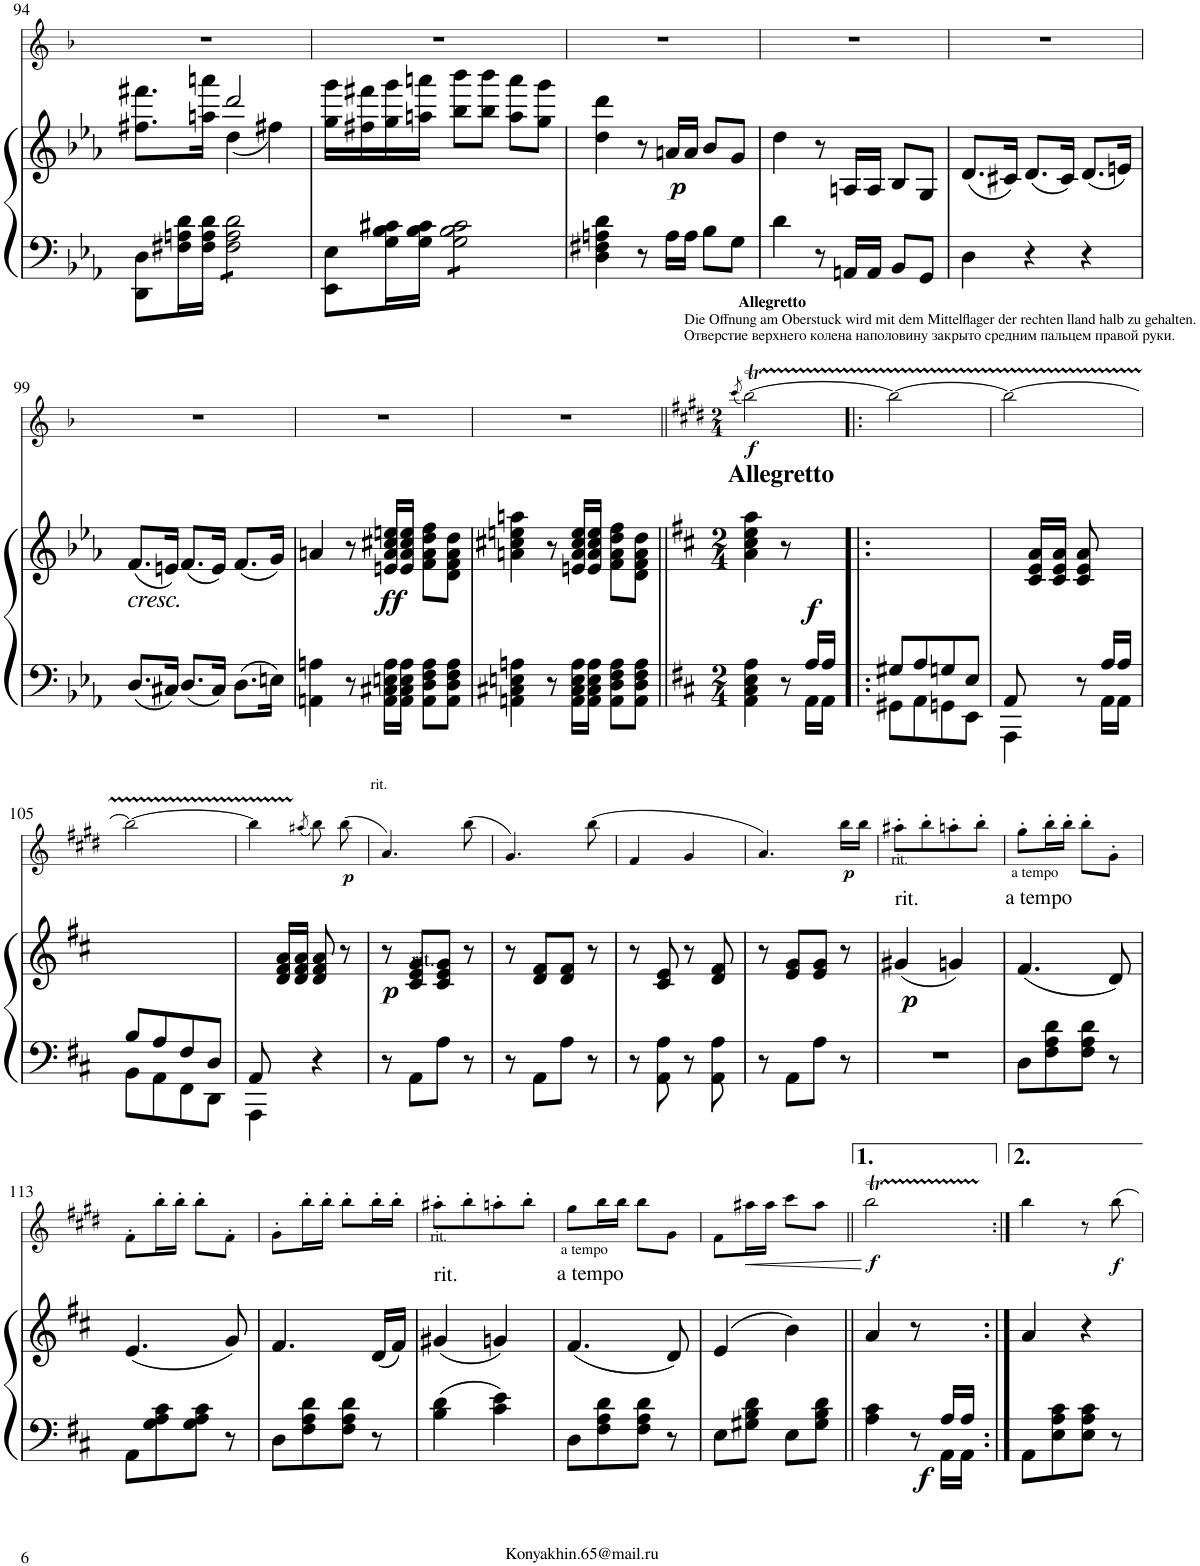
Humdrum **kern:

**kern	**kern	**dynam	**kern	**dynam
*part2	*part2	*part2	*part1	*part1
*staff3	*staff2	*staff2/3	*staff1	*staff1
*I"PIANO	*	*	*I"Clarinette in B   solo	*
*	*	*	*I'Cl	*
!!LO:PB:g=z
*clefF4	*clefG2	*	*clefG2	*
*	*	*	*Trd1c2	*
*k[b-e-a-]	*k[b-e-a-]	*	*k[b-]	*
*M3/4	*M3/4	*	*M3/4	*
=94	=94	=94	=94	=94
*	*^	*	*	*
8DD\ 8D\L	8.ff#X\ 8.fff#X\L	4ryy	.	2.r	.
16F#X\ 16An\ 16d\L	.	.	.	.	.
16F#\ 16A\ 16d\JJ	16aan\ 16aaan\Jk	.	.	.	.
*tremolo	*	*	*	*	*
8F#\ 8A\ 8d\L	2ddd/	(4dd\	.	.	.
8F#\ 8A\ 8d\	.	.	.	.	.
8F#\ 8A\ 8d\	.	4ff#X\)	.	.	.
8F#\ 8A\ 8d\J	.	.	.	.	.
*Xtremolo	*	*	*	*	*
*	*v	*v	*	*	*
=95	=95	=95	=95	=95
8EE-\ 8E-\L	16gg\ 16ggg\LL	.	2.r	.
.	16ff#X\ 16fff#X\	.	.	.
16G\ 16B-\ 16c#X\L	16gg\ 16ggg\	.	.	.
16G\ 16B-\ 16c#\JJ	16aan\ 16aaan\JJ	.	.	.
*tremolo	*	*	*	*
8G\ 8B-\ 8c#\L	8bb-\ 8bbb-\L	.	.	.
8G\ 8B-\ 8c#\	8bb-\ 8bbb-\J	.	.	.
8G\ 8B-\ 8c#\	8aa\ 8aaa\L	.	.	.
8G\ 8B-\ 8c#\J	8gg\ 8ggg\J	.	.	.
*Xtremolo	*	*	*	*
=96	=96	=96	=96	=96
4D\ 4F#X\ 4An\ 4d\	4dd\ 4ddd\	.	2.r	.
8r	8r	.	.	.
!	!	!LO:DY:b	!	!
16A\LL	16an/LL	p	.	.
16A\JJ	16a/JJ	.	.	.
8B-\L	8b-/L	.	.	.
8G\J	8g/J	.	.	.
=97	=97	=97	=97	=97
4d\	4dd\	.	2.r	.
8r	8r	.	.	.
16AAn/LL	16An/LL	.	.	.
16AA/JJ	16A/JJ	.	.	.
8BB-/L	8B-/L	.	.	.
8GG/J	8G/J	.	.	.
=98	=98	=98	=98	=98
4D\	(8.d/L	.	2.r	.
.	16c#X/Jk)	.	.	.
4r	(8.d/L	.	.	.
.	16c#/Jk)	.	.	.
4r	(8.d/L	.	.	.
.	16en/Jk)	.	.	.
!!LO:LB:g=z
=99	=99	=99	=99	=99
!	!LO:TX:b:i:t=cresc.	!	!	!
8.D/L	(8.f/L	.	2.r	.
16C#X/Jk	16en/Jk)	.	.	.
8.D/L	(8.f/L	.	.	.
16C#/Jk	16e/Jk)	.	.	.
8.D\L	(8.f/L	.	.	.
16En\Jk	16g/Jk)	.	.	.
=100	=100	=100	=100	=100
4AAn\ 4An\	4an/	.	2.r	.
8r	8r	.	.	.
!	!	!LO:DY:b	!	!
16AA\ 16C#X\ 16En\ 16A\LL	16en/ 16a/ 16cc#X/ 16een/LL	ff	.	.
16AA\ 16C#\ 16E\ 16A\JJ	16e/ 16a/ 16cc#/ 16ee/JJ	.	.	.
8AA\ 8D\ 8F\ 8A\L	8f\ 8a\ 8dd\ 8ff\L	.	.	.
8AA\ 8D\ 8F\ 8A\J	8d\ 8f\ 8a\ 8dd\J	.	.	.
=101	=101	=101	=101	=101
4AAn\ 4C#X\ 4En\ 4An\	4an\ 4cc#X\ 4een\ 4aan\	.	2.r	.
8r	8r	.	.	.
16AA\ 16C#\ 16E\ 16A\LL	16en/ 16a/ 16cc#/ 16ee/LL	.	.	.
16AA\ 16C#\ 16E\ 16A\JJ	16e/ 16a/ 16cc#/ 16ee/JJ	.	.	.
8AA\ 8D\ 8F\ 8A\L	8f\ 8a\ 8dd\ 8ff\L	.	.	.
8AA\ 8D\ 8F\ 8A\J	8d\ 8f\ 8a\ 8dd\J	.	.	.
=102||	=102||	=102||	=102||	=102||
*k[f#c#]	*k[f#c#]	*	*k[f#c#g#d#]	*
*M2/4	*M2/4	*	*M2/4	*
.	.	.	(8qccc#/	.
*^	*	*	*	*
!	!	!	!	!LO:TX:a:t=Die Offnung am Oberstuck wird mit dem Mittelflager der rechten lland halb zu gehalten.	!
!	!	!	!	!LO:TX:a:t=Отверстие верхнего колена наполовину закрыто средним пальцем правой руки.	!
!	!	!	!	!LO:TX:a:B:t=Allegretto	!
!	!	!LO:TX:a:B:t=Allegretto	!	!	!
!	!	!	!	!	!LO:DY:b
4.ryy	4AA\ 4C#\ 4E\ 4A\	4a\ 4cc#\ 4ee\ 4aa\	.	[2bbT\)	f
.	8r	8r	.	.	.
!	!	!	!LO:DY:b	!	!
16A/LL	16AA\LL	8ryy	f	.	.
16A/JJ	16AA\JJ	.	.	.	.
=103!|:	=103!|:	=103!|:	=103!|:	=103!|:	=103!|:
8G#X/L	8GG#X\L	2ryy	.	2bb\_	.
8A/	8AA\	.	.	.	.
8Gn/	8GGn\	.	.	.	.
8E/J	8EE\J	.	.	.	.
=104	=104	=104	=104	=104	=104
8AA/	4AAA\	8ryy	.	2bb\_	.
4ryy	.	16c#/ 16e/ 16a/LL	.	.	.
.	.	16c#/ 16e/ 16a/JJ	.	.	.
.	8r	8c#/ 8e/ 8a/	.	.	.
16A/LL	16AA\LL	8ryy	.	.	.
16A/JJ	16AA\JJ	.	.	.	.
!!LO:LB:g=z
=105	=105	=105	=105	=105	=105
8B/L	8BB\L	2ryy	.	2bb\_	.
8A/	8AA\	.	.	.	.
8F#/	8FF#\	.	.	.	.
8D/J	8DD\J	.	.	.	.
=106	=106	=106	=106	=106	=106
8AA/	4AAA\	8ryy	.	4bbTTT\]	.
4.ryy	.	16d/ 16f#/ 16a/LL	.	.	.
.	.	16d/ 16f#/ 16a/JJ	.	.	.
.	.	.	.	(8qaa#X/	.
.	4r	8d/ 8f#/ 8a/	.	8bb\)	.
!	!	!	!	!	!LO:DY:b
.	.	8r	.	(8bb\	p
*v	*v	*	*	*	*
=107	=107	=107	=107	=107
!	!	!	!LO:TX:a:t=rit.	!
!	!	!LO:DY:b	!	!
8r	8r	p	4.a/)	.
!	!LO:TX:a:t=rit.	!	!	!
8AA\L	8c#/ 8e/ 8g/L	.	.	.
8A\J	8c#/ 8e/ 8g/J	.	.	.
8r	8r	.	(8bb\	.
=108	=108	=108	=108	=108
8r	8r	.	4.g#/)	.
8AA\L	8d/ 8f#/L	.	.	.
8A\J	8d/ 8f#/J	.	.	.
8r	8r	.	(8bb\	.
=109	=109	=109	=109	=109
8r	8r	.	4f#/	.
8AA\ 8A\	8c#/ 8e/	.	.	.
8r	8r	.	4g#/	.
8AA\ 8A\	8d/ 8f#/	.	.	.
=110	=110	=110	=110	=110
8r	8r	.	4.a/)	.
8AA\L	8e/ 8g/L	.	.	.
8A\J	8e/ 8g/J	.	.	.
!	!	!	!	!LO:DY:b
8r	8r	.	16bb\LL	p
.	.	.	16bb\JJ	.
=111	=111	=111	=111	=111
!	!	!	!LO:TX:a:t=rit.	!
!	!LO:TX:a:t=rit.	!	!	!
!	!	!LO:DY:b	!	!
2r	(4g#X/	p	8aa#X'\L	.
.	.	.	8bb'\	.
.	4gn/)	.	8aan'\	.
.	.	.	8bb'\J	.
=112	=112	=112	=112	=112
!	!	!	!LO:TX:b:t=a tempo	!
!	!LO:TX:a:t=a tempo	!	!	!
8D\L	(4.f#/	.	8gg#'\L	.
8F#\ 8A\ 8d\	.	.	16bb'\L	.
.	.	.	16bb'\JJ	.
8F#\ 8A\ 8d\J	.	.	8bb'\L	.
8r	8d/)	.	8g#'\J	.
!!LO:LB:g=z
=113	=113	=113	=113	=113
8AA\L	(4.e/	.	8f#'\L	.
8G\ 8A\ 8c#\	.	.	16bb'\L	.
.	.	.	16bb'\JJ	.
8G\ 8A\ 8c#\J	.	.	8bb'\L	.
8r	8g/)	.	8f#'\J	.
=114	=114	=114	=114	=114
8D\L	4.f#/	.	8g#'\L	.
8F#\ 8A\ 8d\	.	.	16bb'\L	.
.	.	.	16bb'\JJ	.
8F#\ 8A\ 8d\J	.	.	8bb'\L	.
8r	(16d/LL	.	16bb'\L	.
.	16f#/JJ)	.	16bb'\JJ	.
=115	=115	=115	=115	=115
!	!	!	!LO:TX:a:t=rit.	!
!	!LO:TX:a:t=rit.	!	!	!
4B\ 4d\	(4g#X/	.	8aa#X'\L	.
.	.	.	8bb'\	.
4c#\ 4e\	4gn/)	.	8aan'\	.
.	.	.	8bb'\J	.
=116	=116	=116	=116	=116
!	!	!	!LO:TX:b:t=a tempo	!
!	!LO:TX:a:t=a tempo	!	!	!
8D\L	(4.f#/	.	8gg#\L	.
8F#\ 8A\ 8d\	.	.	16bb\L	.
.	.	.	16bb\JJ	.
8F#\ 8A\ 8d\J	.	.	8bb\L	.
8r	8d/)	.	8g#\J	.
=117	=117	=117	=117	=117
8E\L	(4e/	.	8f#\L	.
!	!	!	!	!LO:HP:b
8G#X\ 8B\ 8d\J	.	.	16aa#X\L	<
.	.	.	16aa#\JJ	.
8E\L	4b\)	.	8ccc#\L	.
8G#\ 8B\ 8d\J	.	.	8aa#\J	.
.	.	.	.	[
=118||	=118||	=118||	=118||	=118||
*^	*	*	*	*
!	!	!	!	!	!LO:DY:b
4.ryy	4A\ 4c#\	4a/	.	2bbT\	f
!	!	!	!LO:DY:b=2	!	!
.	8r	8r	f	.	.
16A/LL	16AA\LL	8ryy	.	.	.
16A/JJ	16AA\JJ	.	.	.	.
*v	*v	*	*	*	*
=119:|!	=119:|!	=119:|!	=119:|!	=119:|!
8AA\L	4a/	.	4bb\	.
8E\ 8A\ 8c#\	.	.	.	.
8E\ 8A\ 8c#\J	4r	.	8r	.
!	!	!	!	!LO:DY:b
8r	.	.	8bb\	f
=	=	=	=	=
*-	*-	*-	*-	*-
